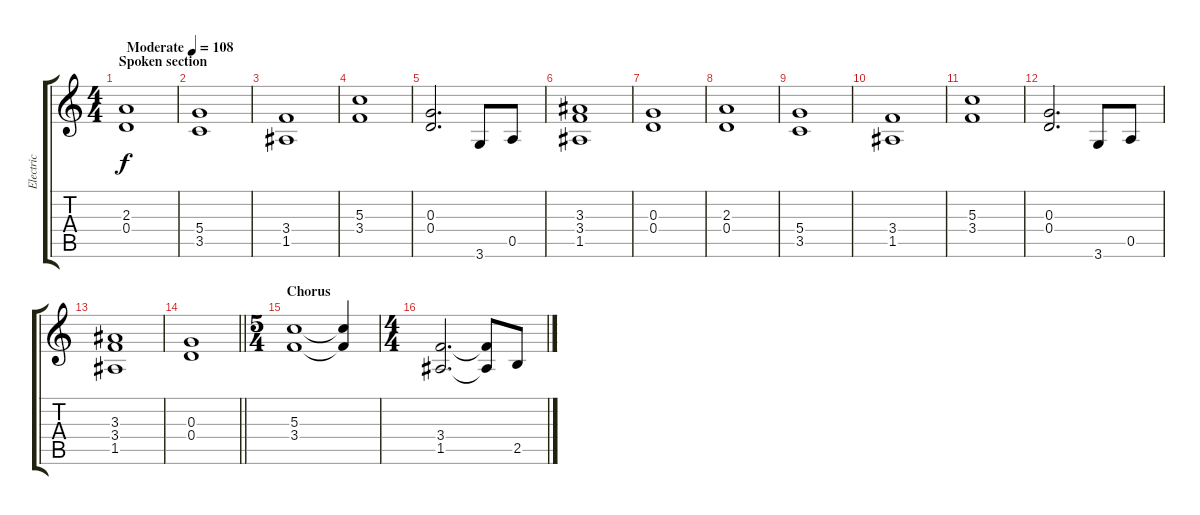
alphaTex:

\track ("Electric" "Electric") {instrument overdrivenguitar}
\staff {score tabs}
\tuning (E4 B3 G3 D3 A2 E2) {hide}
\ts (4 4)
\section ("" "Spoken section")
\tempo (108 "Moderate")
\clef g2
\ks c
(2.3 0.4).1{dy f instrument overdrivenguitar} |
(5.4 3.5).1 |
(3.4 1.5).1 |
(5.3 3.4).1 |
(0.3 0.4).2{d} 3.6.8 0.5.8 |
(3.3 3.4 1.5).1 |
(0.3 0.4).1 |
(2.3 0.4).1 |
(5.4 3.5).1 |
(3.4 1.5).1 |
(5.3 3.4).1 |
(0.3 0.4).2{d} 3.6.8 0.5.8 |
(3.3 3.4 1.5).1 |
\barLineRight lightlight
(0.3 0.4).1 |
\ts (5 4)
\section ("" "Chorus")
(5.3 3.4).1 (5.3{t} 3.4{t}).4 |
\ts (4 4)
(3.4 1.5).2{d} (3.4{t} 1.5{t}).8 2.5.8
